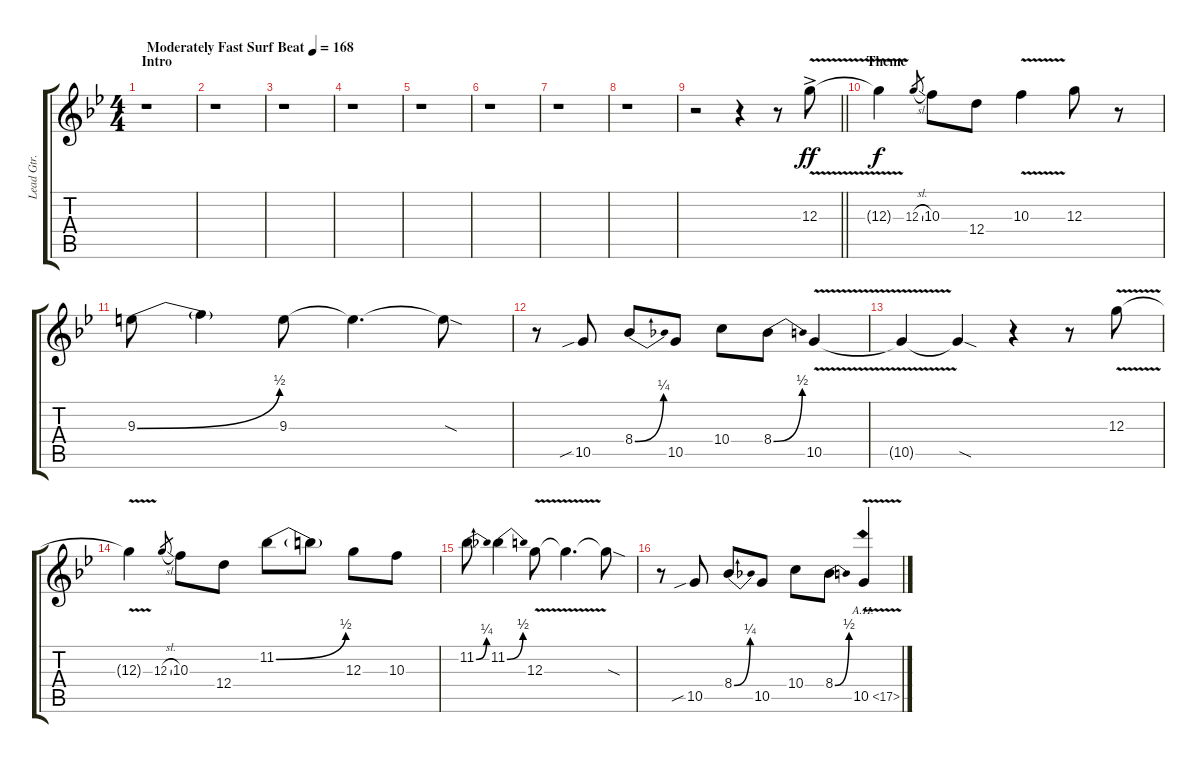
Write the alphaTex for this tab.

\track ("Lead Gtr. (elec.)" "Lead Gtr. ") {instrument distortionguitar}
\staff {score tabs}
\tuning (E4 B3 G3 D3 A2 E2) {hide}
\ts (4 4)
\section ("" "Intro")
\tempo (168 "Moderately Fast Surf Beat")
\clef g2
\ks bb
r.1{dy ff instrument distortionguitar} |
r.1 |
r.1 |
r.1 |
r.1 |
r.1 |
r.1 |
r.1 |
\barLineRight lightlight
r.2 r.4 r.8 12.3{v ac}.8 |
\section ("" "Theme")
12.3{t}.4{dy f} 12.3{sl}.8{gr} 10.3.8 12.4.8 10.3{v}.4 12.3.8 r.8 |
9.3{be (bend 0 0 60 2)}.8 9.3{t}.4 9.3.8 9.3{t}.4{d} 9.3{sod t}.8 |
r.8 10.5{sib}.8 8.4{be (bend 0 0 60 1)}.8 10.5.8 10.4.8 8.4{be (bend 0 0 60 2)}.8 10.5{v}.4 |
10.5{t}.4 10.5{sod t}.4 r.4 r.8 12.3{v}.8 |
12.3{t}.4 12.3{sl}.8{gr} 10.3.8 12.4.8 11.2{be (bend 0 0 60 2)}.8 11.2{t}.8 12.3.8 10.3.8 |
11.2{be (bend 0 0 60 1)}.8 11.2{be (bend 0 0 60 2)}.4 12.3{v}.8 12.3{t}.4{d} 12.3{sod t}.8 |
r.8 10.5{sib}.8 8.4{be (bend 0 0 60 1)}.8 10.5.8 10.4.8 8.4{be (bend 0 0 60 2)}.8 10.5{ah 7 v}.4
